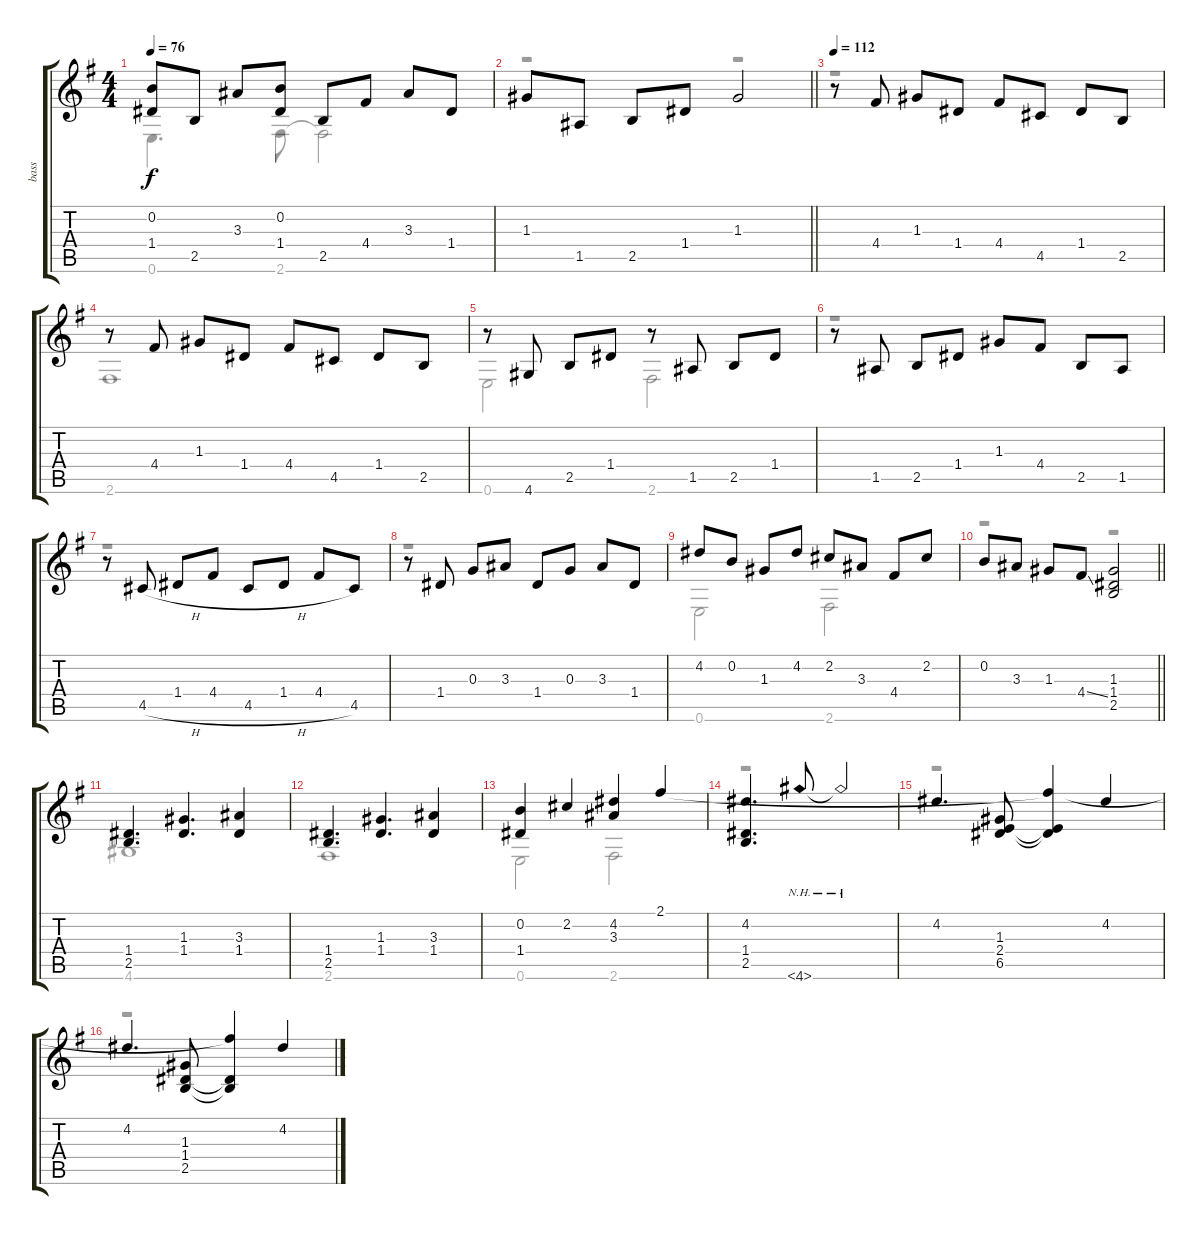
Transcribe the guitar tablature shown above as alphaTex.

\track ("bass" "bass") {instrument electricbassfinger}
\staff {score tabs}
\tuning (E4 B3 G3 D3 A2 E2) {hide}
\voice
\ts (4 4)
\tempo 76
\clef g2
\ks g
(0.2 1.4).8{dy f} 2.5.8 3.3.8 (0.2 1.4).8 2.5.8 4.4.8 3.3.8 1.4.8 |
\barLineRight lightlight
1.3.8 1.5.8 2.5.8 1.4.8 1.3.2 |
\tempo 112
r.8 4.4.8 1.3.8 1.4.8 4.4.8 4.5.8 1.4.8 2.5.8 |
r.8 4.4.8 1.3.8 1.4.8 4.4.8 4.5.8 1.4.8 2.5.8 |
r.8 4.6.8 2.5.8 1.4.8 r.8 1.5.8 2.5.8 1.4.8 |
r.8 1.5.8 2.5.8 1.4.8 1.3.8 4.4.8 2.5.8 1.5.8 |
r.8 4.5{h}.8 1.4.8 4.4.8 4.5{h}.8 1.4.8 4.4.8 4.5.8 |
r.8 1.4.8 0.3.8 3.3.8 1.4.8 0.3.8 3.3.8 1.4.8 |
4.2.8 0.2.8 1.3.8 4.2.8 2.2.8 3.3.8 4.4.8 2.2.8 |
\barLineRight lightlight
0.2.8 3.3.8 1.3.8 4.4{ss}.8 (1.3 1.4 2.5).2 |
(1.4 2.5).4{d} (1.3 1.4).4{d} (3.3 1.4).4 |
(1.4 2.5).4{d} (1.3 1.4).4{d} (3.3 1.4).4 |
(0.2 1.4).4 2.2.4 (4.2 3.3).4 2.1.4 |
(4.2 1.4 2.5).4{d} 4.6{nh}.8 4.6{nh t}.2 |
4.2.4{d} (1.3 2.4 6.5).8 (2.1{t} 2.4{t} 6.5{t}).4 4.2.4 |
4.2.4{d} (1.3 1.4 2.5).8 (2.1{t} 1.4{t} 2.5{t}).4 4.2.4
\voice
\clef g2
\ottava regular
\simile none
\ks g
0.6.4{d dy f} 2.6.8 2.6{t}.2 |
\barLineRight lightlight
r.2 r.2 |
r.1 |
2.6.1 |
0.6.2 2.6.2 |
r.1 |
r.1 |
r.1 |
0.6.2 2.6.2 |
\barLineRight lightlight
r.2 r.2 |
4.6.1 |
2.6.1 |
0.6.2 2.6.2 |
r.1 |
r.1 |
r.1
